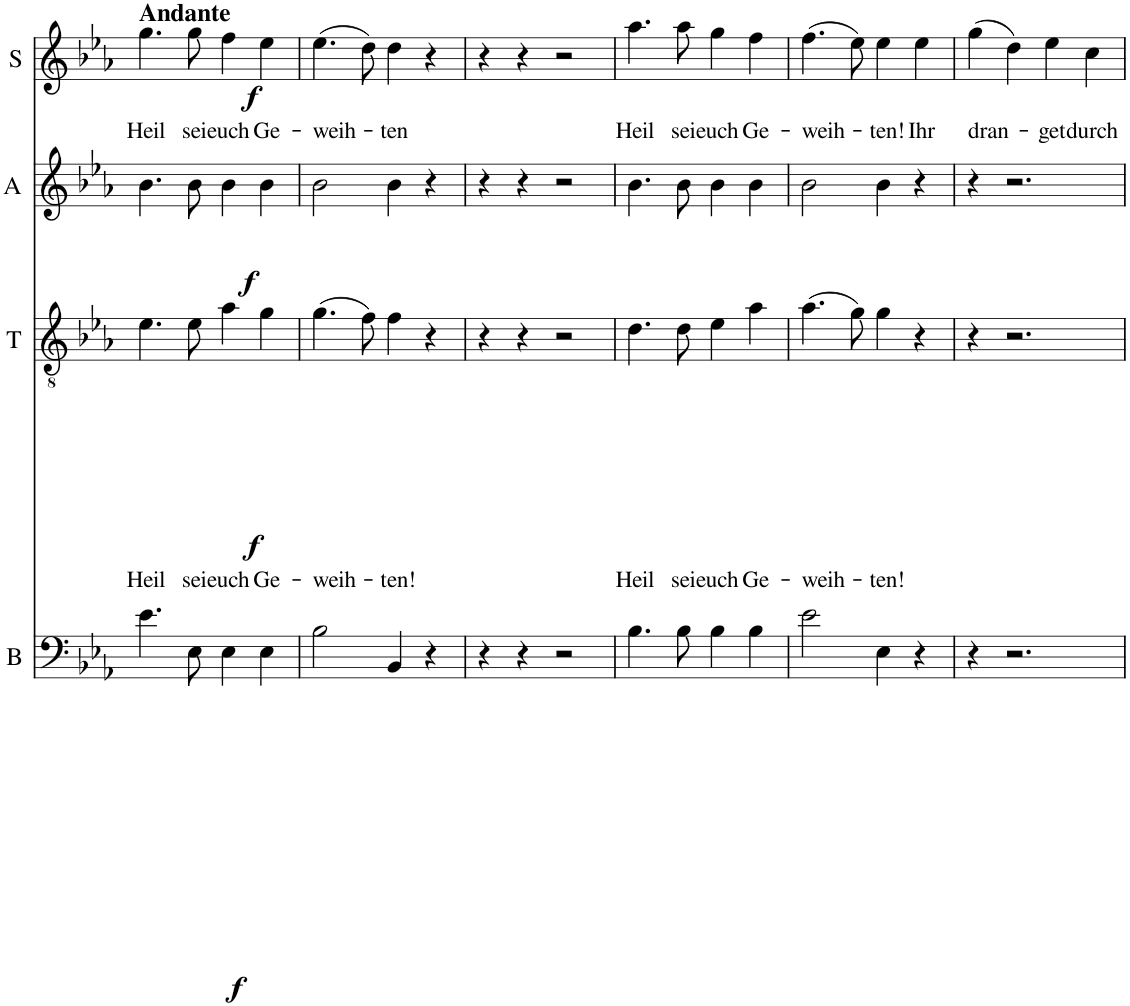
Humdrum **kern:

**kern	**dynam	**kern	**text	**dynam	**kern	**dynam	**kern	**text	**dynam
*part4	*part4	*part3	*part3	*part3	*part2	*part2	*part1	*part1	*part1
*staff4	*staff4	*staff3	*staff3	*staff3	*staff2	*staff2	*staff1	*staff1	*staff1
*I"B	*	*I"T	*	*	*I"A	*	*I"S	*	*
*I'B	*	*I'T	*	*	*I'A	*	*I'S	*	*
*clefF4	*	*clefGv2	*	*	*clefG2	*	*clefG2	*	*
*k[b-e-a-]	*	*k[b-e-a-]	*	*	*k[b-e-a-]	*	*k[b-e-a-]	*	*
=830	=830	=830	=830	=830	=830	=830	=830	=830	=830
!	!	!	!	!	!	!	!LO:TX:a:B:t=Andante	!	!
!	!LO:DY:b	!	!LO:LY:b	!LO:DY:b	!	!LO:DY:b	!	!LO:LY:b	!LO:DY:b
4.e-\	f	4.e-\	Heil	f	4.b-\	f	4.gg\	Heil	f
!	!	!	!LO:LY:b	!	!	!	!	!LO:LY:b	!
8E-\	.	8e-\	sei	.	8b-\	.	8gg\	sei	.
!	!	!	!LO:LY:b	!	!	!	!	!LO:LY:b	!
4E-\	.	4a-\	euch	.	4b-\	.	4ff\	euch	.
!	!	!	!LO:LY:b	!	!	!	!	!LO:LY:b	!
4E-\	.	4g\	Ge-	.	4b-\	.	4ee-\	Ge-	.
=831	=831	=831	=831	=831	=831	=831	=831	=831	=831
!	!	!	!LO:LY:b	!	!	!	!	!LO:LY:b	!
2B-\	.	(4.g\	-weih-	.	2b-\	.	(4.ee-\	-weih-	.
.	.	8f\)	.	.	.	.	8dd\)	.	.
!	!	!	!LO:LY:b	!	!	!	!	!LO:LY:b	!
4BB-/	.	4f\	-ten!	.	4b-\	.	4dd\	-ten	.
4r	.	4r	.	.	4r	.	4r	.	.
=832	=832	=832	=832	=832	=832	=832	=832	=832	=832
4r	.	4r	.	.	4r	.	4r	.	.
4r	.	4r	.	.	4r	.	4r	.	.
2r	.	2r	.	.	2r	.	2r	.	.
=833	=833	=833	=833	=833	=833	=833	=833	=833	=833
!	!	!	!LO:LY:b	!	!	!	!	!LO:LY:b	!
4.B-\	.	4.d\	Heil	.	4.b-\	.	4.aa-\	Heil	.
!	!	!	!LO:LY:b	!	!	!	!	!LO:LY:b	!
8B-\	.	8d\	sei	.	8b-\	.	8aa-\	sei	.
!	!	!	!LO:LY:b	!	!	!	!	!LO:LY:b	!
4B-\	.	4e-\	euch	.	4b-\	.	4gg\	euch	.
!	!	!	!LO:LY:b	!	!	!	!	!LO:LY:b	!
4B-\	.	4a-\	Ge-	.	4b-\	.	4ff\	Ge-	.
=834	=834	=834	=834	=834	=834	=834	=834	=834	=834
!	!	!	!LO:LY:b	!	!	!	!	!LO:LY:b	!
2e-\	.	(4.a-\	-weih-	.	2b-\	.	(4.ff\	-weih-	.
.	.	8g\)	.	.	.	.	8ee-\)	.	.
!	!	!	!LO:LY:b	!	!	!	!	!LO:LY:b	!
4E-\	.	4g\	-ten!	.	4b-\	.	4ee-\	-ten!	.
!	!	!	!	!	!	!	!	!LO:LY:b	!
4r	.	4r	.	.	4r	.	4ee-\	Ihr	.
=835	=835	=835	=835	=835	=835	=835	=835	=835	=835
!	!	!	!	!	!	!	!	!LO:LY:b	!
4r	.	4r	.	.	4r	.	(4gg\	dran-	.
2.r	.	2.r	.	.	2.r	.	4dd\)	.	.
!	!	!	!	!	!	!	!	!LO:LY:b	!
.	.	.	.	.	.	.	4ee-\	-get	.
!	!	!	!	!	!	!	!	!LO:LY:b	!
.	.	.	.	.	.	.	4cc\	durch	.
=	=	=	=	=	=	=	=	=	=
*-	*-	*-	*-	*-	*-	*-	*-	*-	*-
